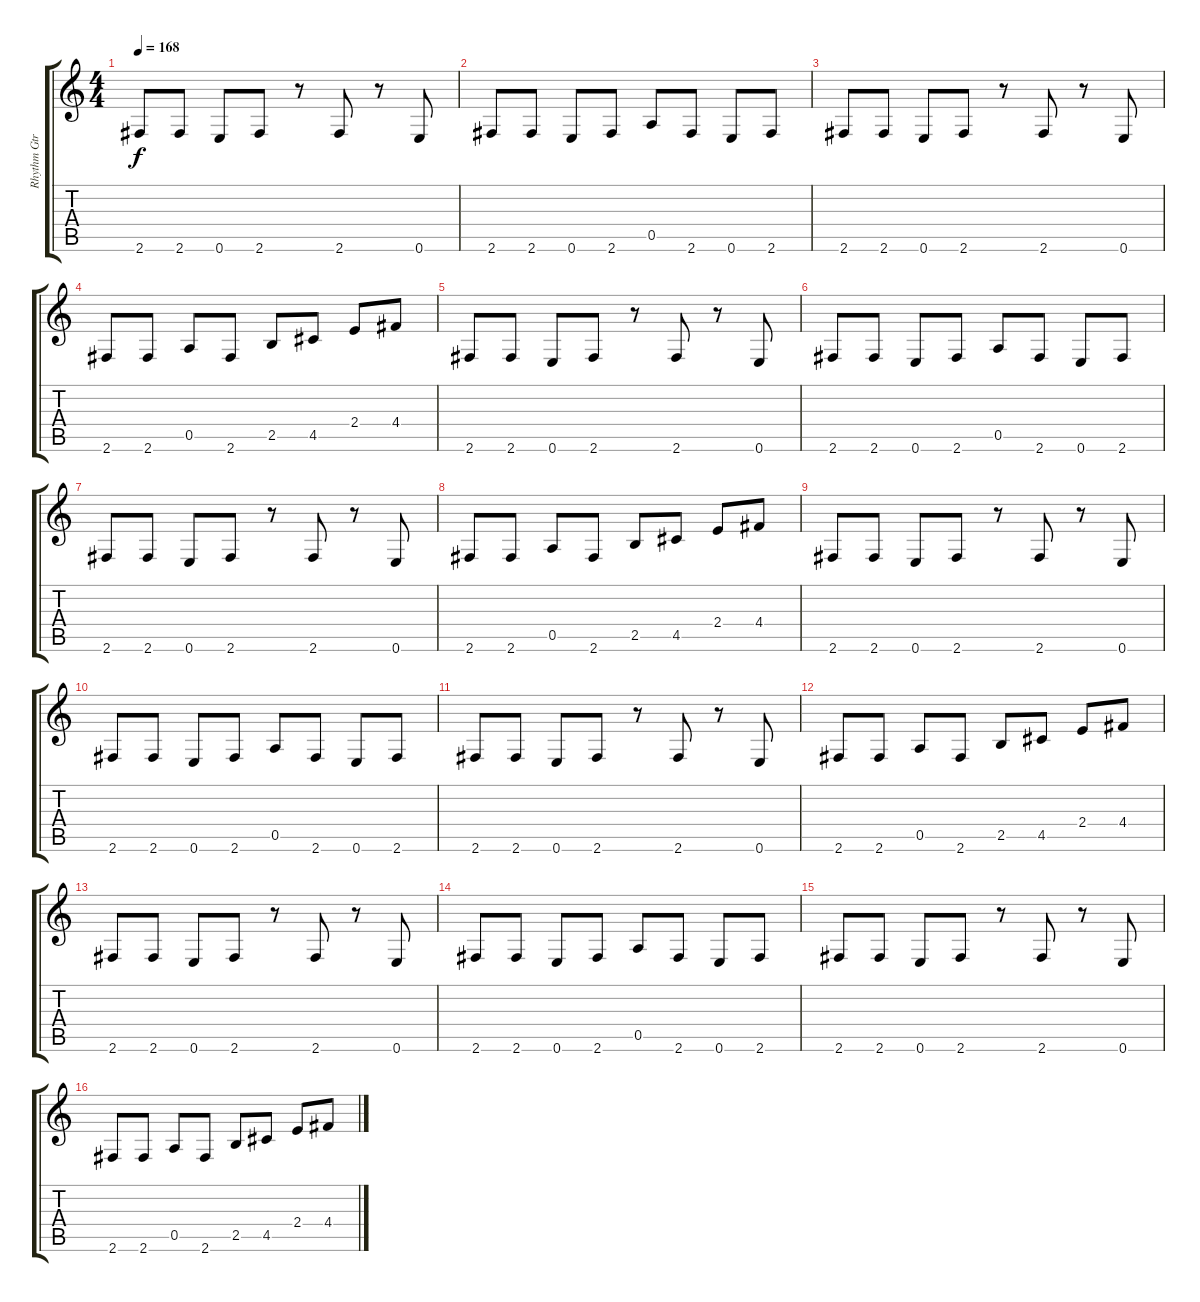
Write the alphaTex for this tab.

\track ("Rhythm Gtr.1" "Rhythm Gtr") {instrument distortionguitar}
\staff {score tabs}
\tuning (E4 B3 G3 D3 A2 E2) {hide}
\ts (4 4)
\tempo 168
\clef g2
\ks c
2.6.8{dy f} 2.6.8 0.6.8 2.6.8 r.8 2.6.8 r.8 0.6.8 |
2.6.8 2.6.8 0.6.8 2.6.8 0.5.8 2.6.8 0.6.8 2.6.8 |
2.6.8 2.6.8 0.6.8 2.6.8 r.8 2.6.8 r.8 0.6.8 |
2.6.8 2.6.8 0.5.8 2.6.8 2.5.8 4.5.8 2.4.8 4.4.8 |
2.6.8 2.6.8 0.6.8 2.6.8 r.8 2.6.8 r.8 0.6.8 |
2.6.8 2.6.8 0.6.8 2.6.8 0.5.8 2.6.8 0.6.8 2.6.8 |
2.6.8 2.6.8 0.6.8 2.6.8 r.8 2.6.8 r.8 0.6.8 |
2.6.8 2.6.8 0.5.8 2.6.8 2.5.8 4.5.8 2.4.8 4.4.8 |
2.6.8 2.6.8 0.6.8 2.6.8 r.8 2.6.8 r.8 0.6.8 |
2.6.8 2.6.8 0.6.8 2.6.8 0.5.8 2.6.8 0.6.8 2.6.8 |
2.6.8 2.6.8 0.6.8 2.6.8 r.8 2.6.8 r.8 0.6.8 |
2.6.8 2.6.8 0.5.8 2.6.8 2.5.8 4.5.8 2.4.8 4.4.8 |
2.6.8 2.6.8 0.6.8 2.6.8 r.8 2.6.8 r.8 0.6.8 |
2.6.8 2.6.8 0.6.8 2.6.8 0.5.8 2.6.8 0.6.8 2.6.8 |
2.6.8 2.6.8 0.6.8 2.6.8 r.8 2.6.8 r.8 0.6.8 |
2.6.8 2.6.8 0.5.8 2.6.8 2.5.8 4.5.8 2.4.8 4.4.8
